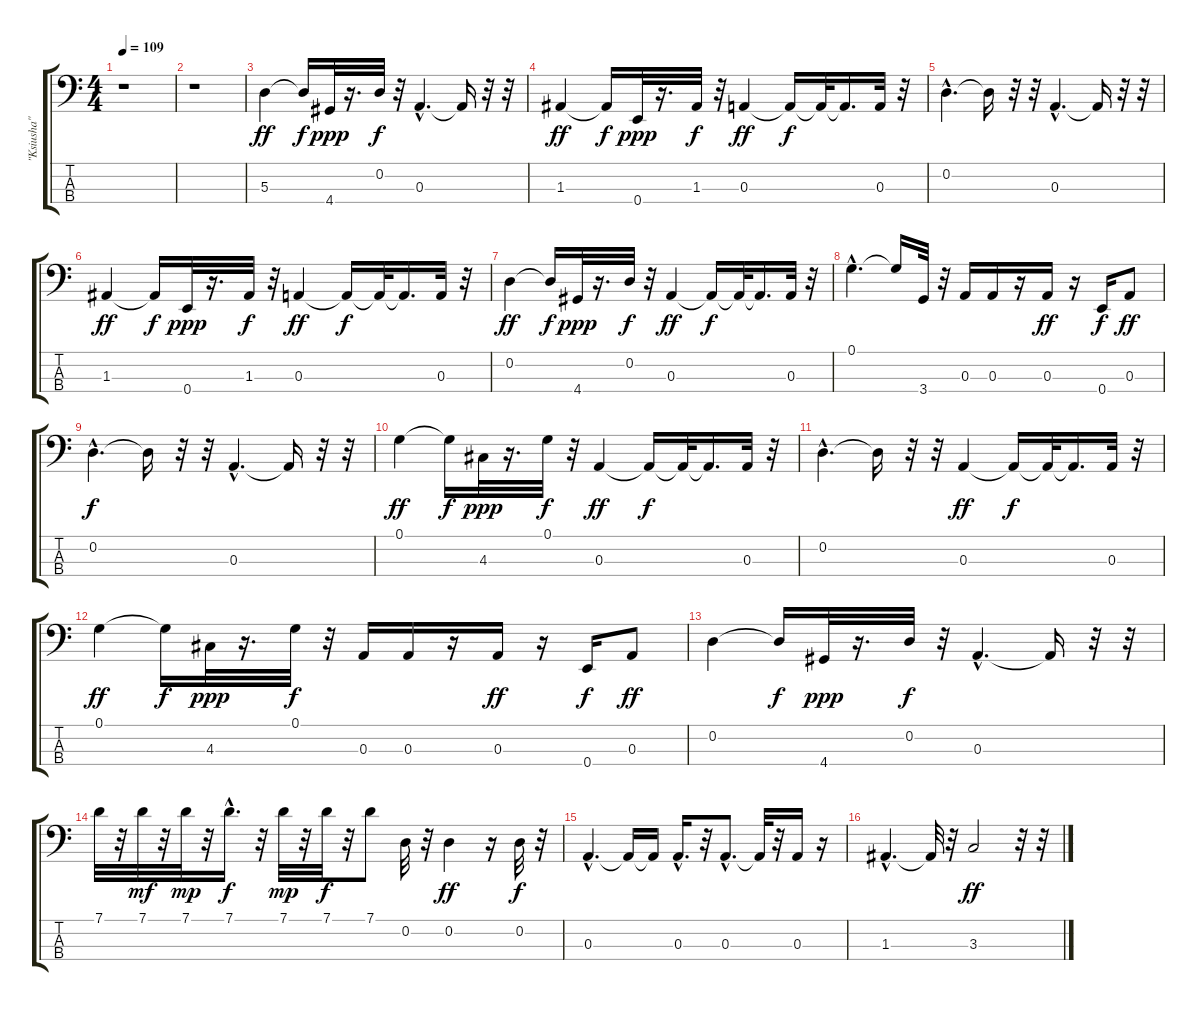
\track ("\"Ksiusha\" " "\"Ksiusha\" ") {instrument fretlessbass}
\staff {score tabs}
\tuning (G2 D2 A1 E1) {hide}
\ts (4 4)
\tempo 109
\clef f4
\ks c
r.1{dy ff instrument fretlessbass} |
r.1 |
5.3.4 5.3{t}.16{dy f} 4.4.32{dy ppp} r.16{d} 0.2.32{dy f} r.32 0.3{hac}.4{d} 0.3{t}.16 r.32 r.32 |
1.3.4{dy ff} 1.3{t}.16{dy f} 0.4.32{dy ppp} r.16{d} 1.3.32{dy f} r.32 0.3.4{dy ff} 0.3{t}.16{dy f} 0.3{t}.32 0.3{t}.16{d} 0.3.32 r.32 |
0.2{hac}.4{d} 0.2{t}.16 r.32 r.32 0.3{hac}.4{d} 0.3{t}.16 r.32 r.32 |
1.3.4{dy ff} 1.3{t}.16{dy f} 0.4.32{dy ppp} r.16{d} 1.3.32{dy f} r.32 0.3.4{dy ff} 0.3{t}.16{dy f} 0.3{t}.32 0.3{t}.16{d} 0.3.32 r.32 |
0.2.4{dy ff} 0.2{t}.16{dy f} 4.4.32{dy ppp} r.16{d} 0.2.32{dy f} r.32 0.3.4{dy ff} 0.3{t}.16{dy f} 0.3{t}.32 0.3{t}.16{d} 0.3.32 r.32 |
0.1{hac}.4{d} 0.1{t}.16 3.4.32 r.32 0.3.16 0.3.16 r.16 0.3.16{dy ff} r.16 0.4.16{dy f} 0.3.8{dy ff} |
0.2{hac}.4{d dy f} 0.2{t}.16 r.32 r.32 0.3{hac}.4{d} 0.3{t}.16 r.32 r.32 |
0.1.4{dy ff} 0.1{t}.16{dy f} 4.3.32{dy ppp} r.16{d} 0.1.32{dy f} r.32 0.3.4{dy ff} 0.3{t}.16{dy f} 0.3{t}.32 0.3{t}.16{d} 0.3.32 r.32 |
0.2{hac}.4{d} 0.2{t}.16 r.32 r.32 0.3.4{dy ff} 0.3{t}.16{dy f} 0.3{t}.32 0.3{t}.16{d} 0.3.32 r.32 |
0.1.4{dy ff} 0.1{t}.16{dy f} 4.3.32{dy ppp} r.16{d} 0.1.32{dy f} r.32 0.3.16 0.3.16 r.16 0.3.16{dy ff} r.16 0.4.16{dy f} 0.3.8{dy ff} |
0.2.4 0.2{t}.16{dy f} 4.4.32{dy ppp} r.16{d} 0.2.32{dy f} r.32 0.3{hac}.4{d} 0.3{t}.16 r.32 r.32 |
7.1.32 r.32 7.1.32{dy mf} r.32 7.1.32{dy mp} r.32 7.1{hac}.16{d dy f} r.32 7.1.32{dy mp} r.32 7.1.32{dy f} r.32 7.1.8 0.2.32 r.32 0.2.4{dy ff} r.16 0.2.32{dy f} r.32 |
0.3{hac}.4{d} 0.3{t}.16 0.3{t}.16 0.3{hac}.16{d} r.32 0.3{hac}.8{d} 0.3{t}.32 r.32 0.3.16 r.16 |
1.3{hac}.4{d} 1.3{t}.32 r.32 3.3.2{dy ff} r.32 r.32
